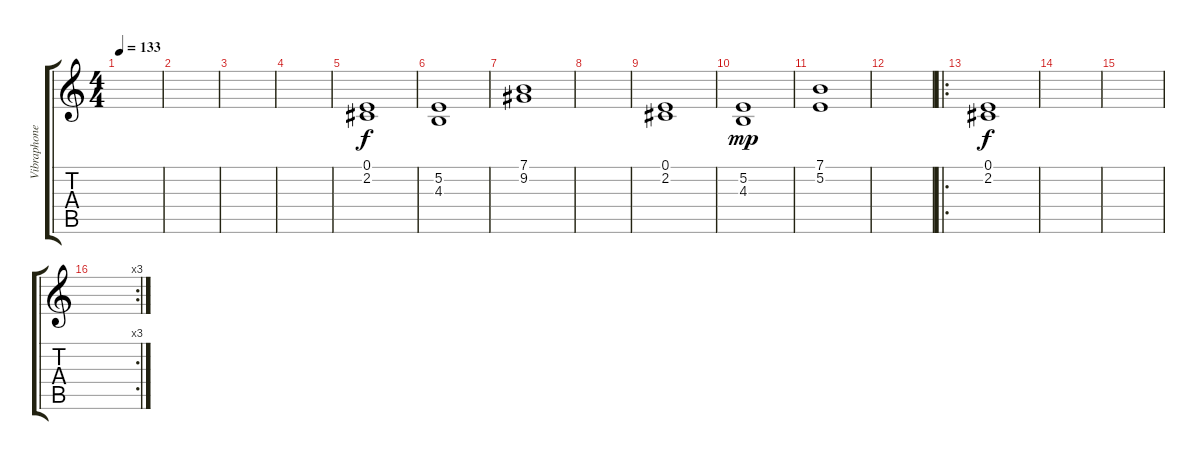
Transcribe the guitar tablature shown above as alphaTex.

\track ("Vibraphone" "Vibraphone") {instrument vibraphone}
\staff {score tabs}
\tuning (E4 B3 G3 D3 A2 E2) {hide}
\ts (4 4)
\tempo 133
\clef g2
\ks c
|
|
|
|
(0.1 2.2).1 |
(5.2 4.3).1 |
(7.1 9.2).1 |
|
(0.1 2.2).1 |
(5.2 4.3).1{dy mp} |
(7.1 5.2).1 |
|
\ro
(0.1 2.2).1{dy f} |
|
|
\rc 3
